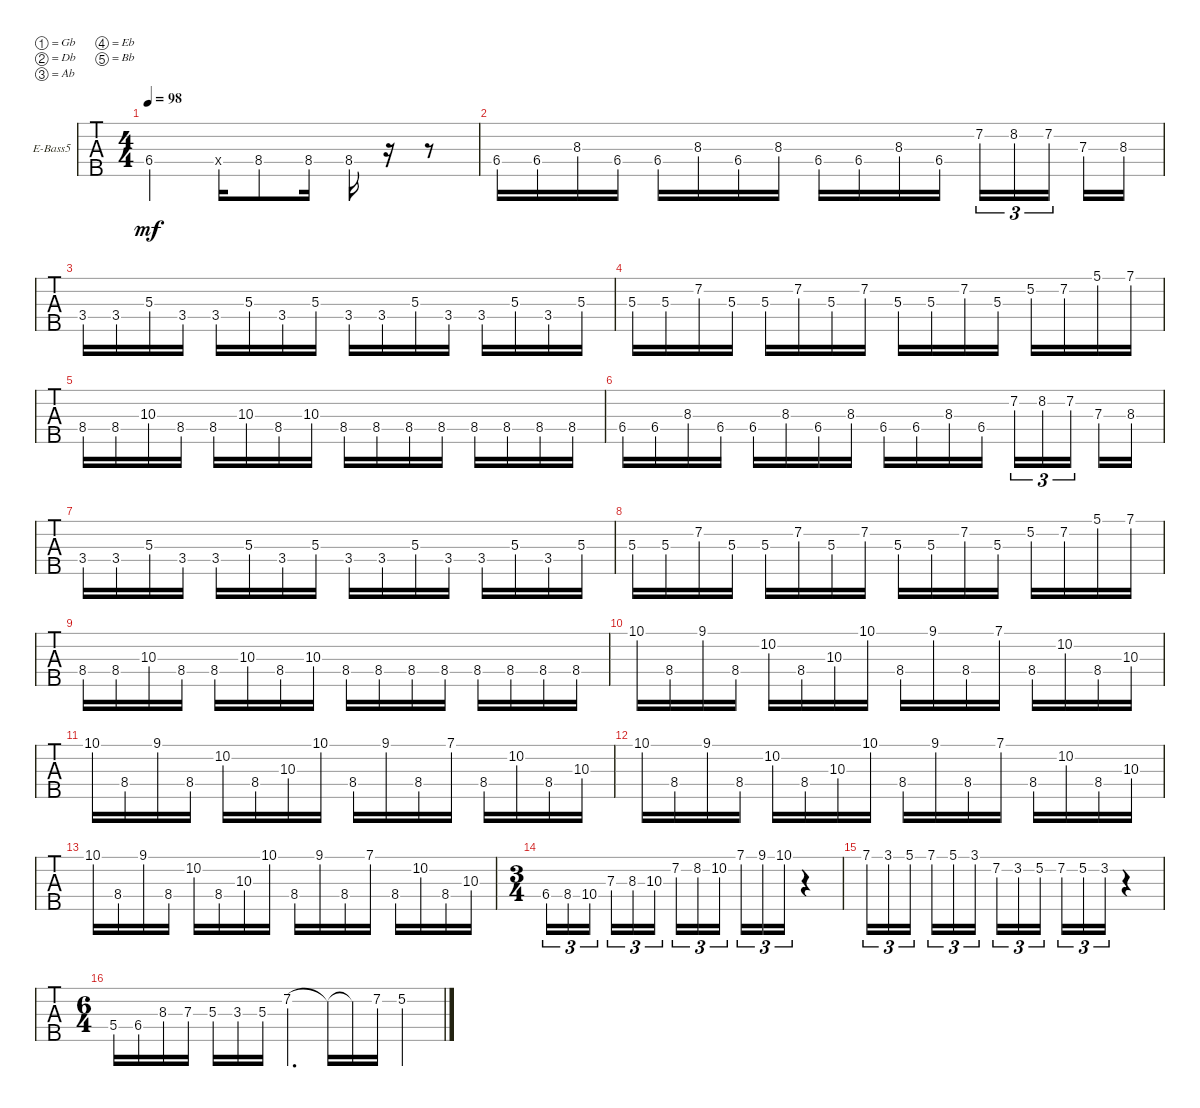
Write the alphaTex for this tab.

\defaultSystemsLayout 4
\bracketExtendMode groupsimilarinstruments
\firstSystemTrackNameOrientation horizontal
\otherSystemsTrackNameOrientation horizontal
\track ("Electric Bass" "E-Bass5") {instrument electricbassfinger}
\staff {tabs}
\tuning (Gb2 Db2 Ab1 Eb1 Bb0)
\ts (4 4)
\tempo 98
\clef f4
\ks c
6.4.2{dy mf} 6.4{x}.16 8.4{st}.8 8.4.16 8.4.16 r.16 r.8 |
6.4.16 6.4.16 8.3.16 6.4.16 6.4.16 8.3.16 6.4.16 8.3.16 6.4.16 6.4.16 8.3.16 6.4.16 7.2.16{tu (3 2)} 8.2.16{tu (3 2)} 7.2.16{tu (3 2)} 7.3.16 8.3.16 |
3.4.16 3.4.16 5.3.16 3.4.16 3.4.16 5.3.16 3.4.16 5.3.16 3.4.16 3.4.16 5.3.16 3.4.16 3.4.16 5.3.16 3.4.16 5.3.16 |
5.3.16 5.3.16 7.2.16 5.3.16 5.3.16 7.2.16 5.3.16 7.2.16 5.3.16 5.3.16 7.2.16 5.3.16 5.2.16 7.2.16 5.1.16 7.1.16 |
8.4.16 8.4.16 10.3.16 8.4.16 8.4.16 10.3.16 8.4.16 10.3.16 8.4.16 8.4.16 8.4.16 8.4.16 8.4.16 8.4.16 8.4.16 8.4.16 |
6.4.16 6.4.16 8.3.16 6.4.16 6.4.16 8.3.16 6.4.16 8.3.16 6.4.16 6.4.16 8.3.16 6.4.16 7.2.16{tu (3 2)} 8.2.16{tu (3 2)} 7.2.16{tu (3 2)} 7.3.16 8.3.16 |
3.4.16 3.4.16 5.3.16 3.4.16 3.4.16 5.3.16 3.4.16 5.3.16 3.4.16 3.4.16 5.3.16 3.4.16 3.4.16 5.3.16 3.4.16 5.3.16 |
5.3.16 5.3.16 7.2.16 5.3.16 5.3.16 7.2.16 5.3.16 7.2.16 5.3.16 5.3.16 7.2.16 5.3.16 5.2.16 7.2.16 5.1.16 7.1.16 |
8.4.16 8.4.16 10.3.16 8.4.16 8.4.16 10.3.16 8.4.16 10.3.16 8.4.16 8.4.16 8.4.16 8.4.16 8.4.16 8.4.16 8.4.16 8.4.16 |
10.1.16 8.4.16 9.1.16 8.4.16 10.2.16 8.4.16 10.3.16 10.1.16 8.4.16 9.1.16 8.4.16 7.1.16 8.4.16 10.2.16 8.4.16 10.3.16 |
10.1.16 8.4.16 9.1.16 8.4.16 10.2.16 8.4.16 10.3.16 10.1.16 8.4.16 9.1.16 8.4.16 7.1.16 8.4.16 10.2.16 8.4.16 10.3.16 |
10.1.16 8.4.16 9.1.16 8.4.16 10.2.16 8.4.16 10.3.16 10.1.16 8.4.16 9.1.16 8.4.16 7.1.16 8.4.16 10.2.16 8.4.16 10.3.16 |
10.1.16 8.4.16 9.1.16 8.4.16 10.2.16 8.4.16 10.3.16 10.1.16 8.4.16 9.1.16 8.4.16 7.1.16 8.4.16 10.2.16 8.4.16 10.3.16 |
\ts (3 4)
6.4.16{tu (3 2)} 8.4.16{tu (3 2)} 10.4.16{tu (3 2)} 7.3.16{tu (3 2)} 8.3.16{tu (3 2)} 10.3.16{tu (3 2)} 7.2.16{tu (3 2)} 8.2.16{tu (3 2)} 10.2.16{tu (3 2)} 7.1.16{tu (3 2)} 9.1.16{tu (3 2)} 10.1.16{tu (3 2)} r.4 |
7.1.16{tu (3 2)} 3.1.16{tu (3 2)} 5.1.16{tu (3 2)} 7.1.16{tu (3 2)} 5.1.16{tu (3 2)} 3.1.16{tu (3 2)} 7.2.16{tu (3 2)} 3.2.16{tu (3 2)} 5.2.16{tu (3 2)} 7.2.16{tu (3 2)} 5.2.16{tu (3 2)} 3.2.16{tu (3 2)} r.4 |
\ts (6 4)
5.4.16 6.4.16 8.3.16 7.3.16 5.3.16 3.3.16 5.3.16 7.2.4{d} 7.2{t}.16 7.2{t}.16 7.2.16 5.2.2
